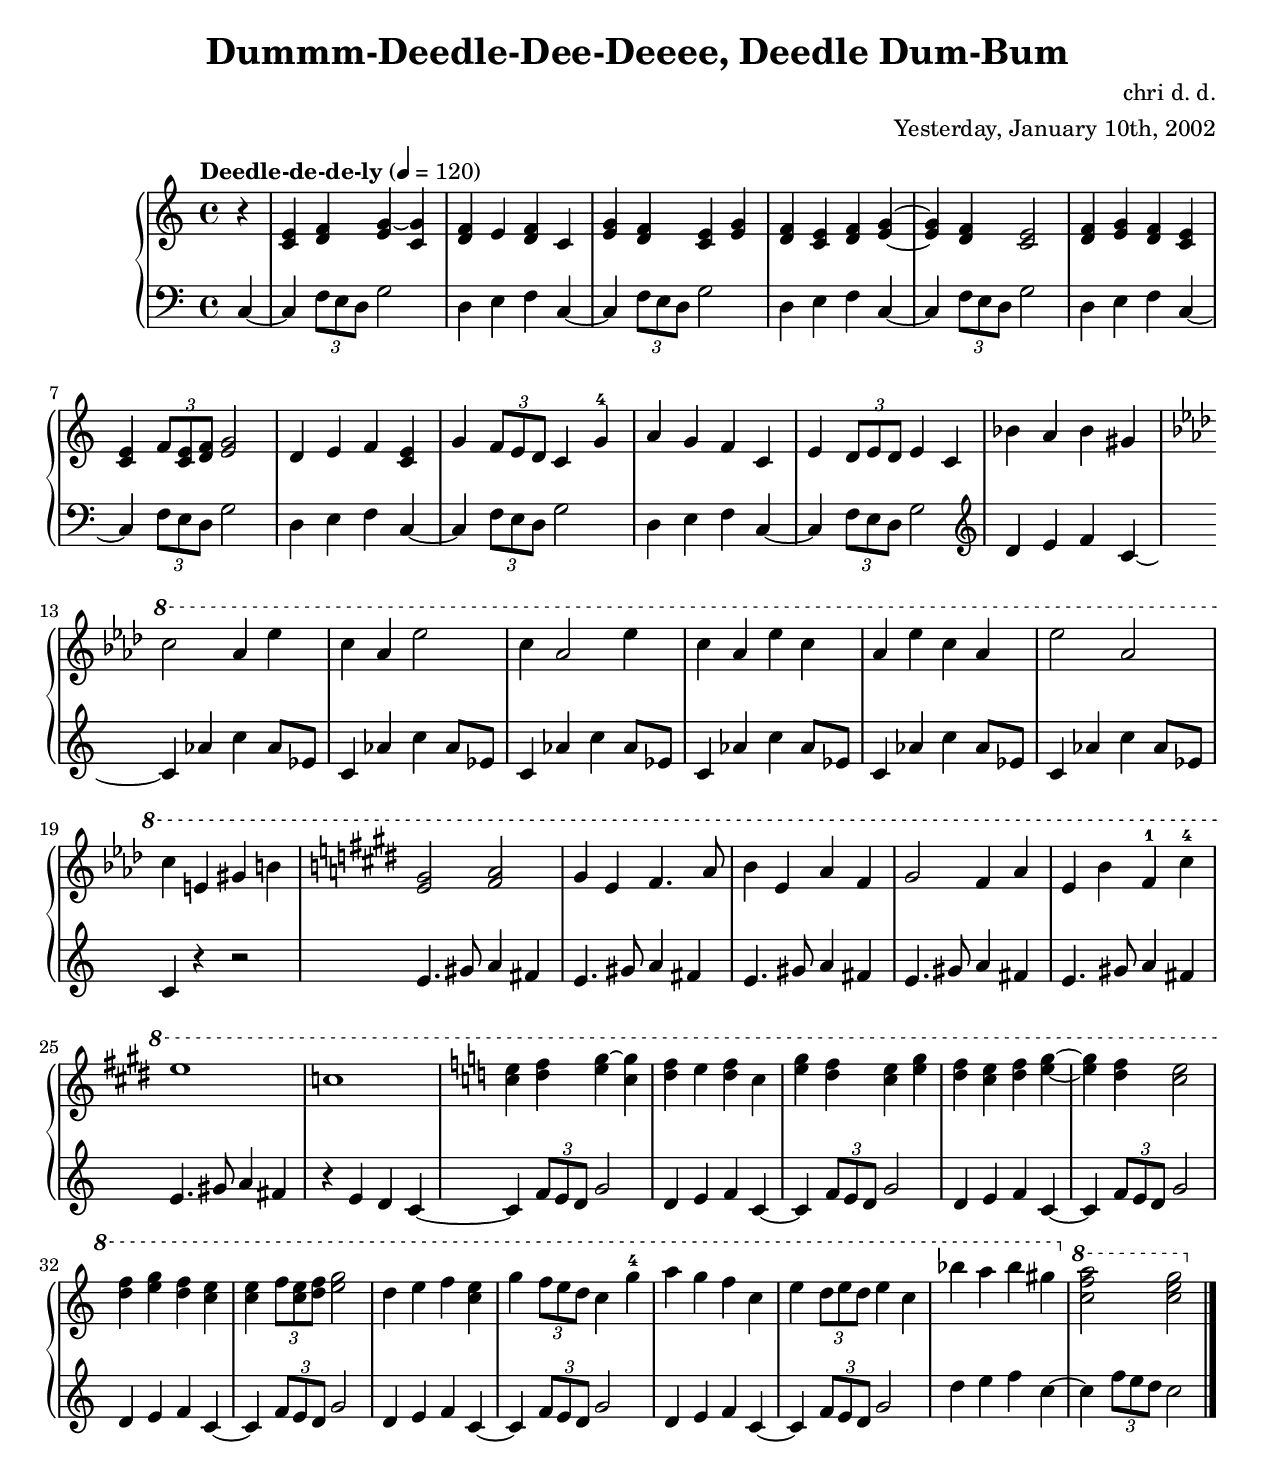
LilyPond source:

\version "2.12.2" % and 2.18.2
#(set-default-paper-size "letter")
\paper { bottom-margin = 14\mm }

\header {
  title = "Dummm-Deedle-Dee-Deeee, Deedle Dum-Bum"
  composer = "chri d. d."
  arranger = "Yesterday, January 10th, 2002"
}

melodya = \transpose c c' {
  <c e> <d f> <e g~> <c g> |
  <d f> e <d f> c |
  <e g> <d f> <c e> <e g> |
  <d f> <c e> <d f> <e~ g~> |
  <e g> <d f> <c e>2 |
  <d f>4 <e g> <d f> <c e> |
  <c e> \times 2/3 { f8 <c e> <d f> } <e g>2 |
  d4 e f <c e>4 |
  g \times 2/3 {f8 e d} c4 g-4 |
  a g f c |
  e \times 2/3 {d8 e d} e4 c |
  \clef treble
  bes a bes gis
}

harmonya = {
  \repeat "unfold" 5 {c4 ~ | c \times 2/3 {f8 e d} g2 | d4 e f }
  c4~ c \times 2/3 {f8 e d} g2 |
  \clef treble
  d'4 e' f' c'~
}

right = {
  \clef treble
  \tempo "Deedle-de-de-ly" 4=120
  \partial 4
  
  r4 |
  \melodya
  \key aes \major
  \ottava #1
  \transpose c c' {
    c''2 as'4 es'' |
    c'' as' es''2 |
    c''4 as'2 es''4 |
    c'' as' es'' c'' as' es'' c'' as' |
    es''2 as'2 c''4 e' gis' b' |
    
    \key e \major
    <e' gis'>2 <fis' a'> |
    gis'4 e' fis'4. a'8 |
    b'4 e' a' fis' |
    gis'2 fis'4 a' |
    e' b' fis'-1 cis''-4 |
    e''1 c''1
  }
  \key c \major
  \transpose c c'' {
    \melodya
  }
  \ottava #1
  \transpose c c''' {
    <c f a>2 <c e g>
  }
  \bar "|."
}

left = {
  \clef bass
  \partial 4
  
  \harmonya
  
  \repeat "unfold" 6 {c'4 aes' c'' aes'8 es'}
  c'4 r4 r2 |
  
  \repeat "unfold" 6 {e'4. gis'8 a'4 fis' |}
  r4 e' d'
  
  \transpose c c' \harmonya
  c''4 \times 2/3 {f''8 e'' d''} c''2
}

\score {
  \new PianoStaff <<
    \new Staff \right
    \new Staff \left
  >>
  \layout {} \midi {}
}

